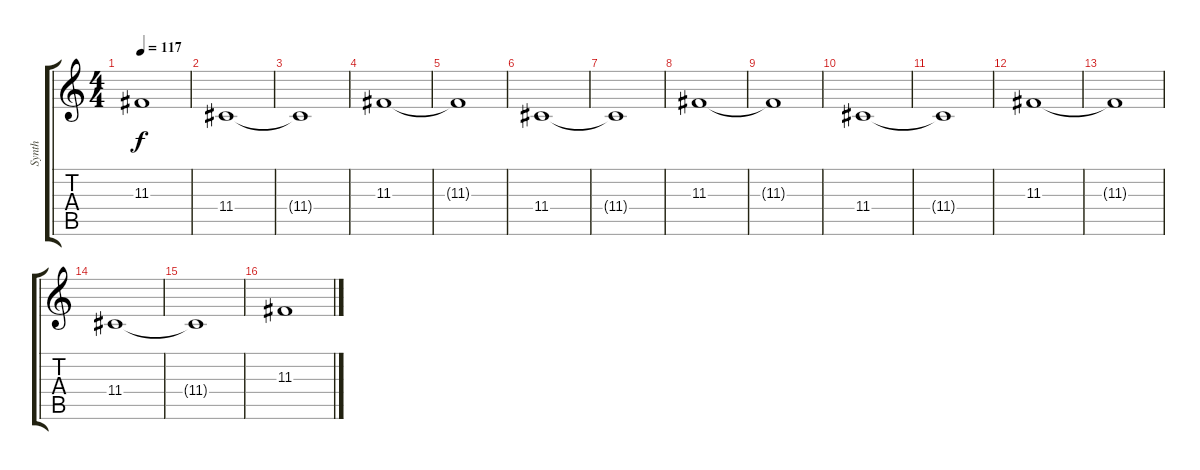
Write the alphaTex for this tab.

\track ("Synth" "Synth") {instrument pad4choir}
\staff {score tabs}
\tuning (E4 B3 G3 D3 A2 E2) {hide}
\ts (4 4)
\tempo 117
\clef g2
\ks c
11.3{t}.1{dy f volume 3} |
11.4.1{volume 7} |
11.4{t}.1{volume 3} |
11.3.1{volume 7} |
11.3{t}.1{volume 3} |
11.4.1{volume 7} |
11.4{t}.1{volume 3} |
11.3.1{volume 7} |
11.3{t}.1{volume 3} |
11.4.1{volume 7} |
11.4{t}.1{volume 3} |
11.3.1{volume 7} |
11.3{t}.1{volume 3} |
11.4.1{volume 7} |
11.4{t}.1{volume 3} |
11.3.1{volume 7}
